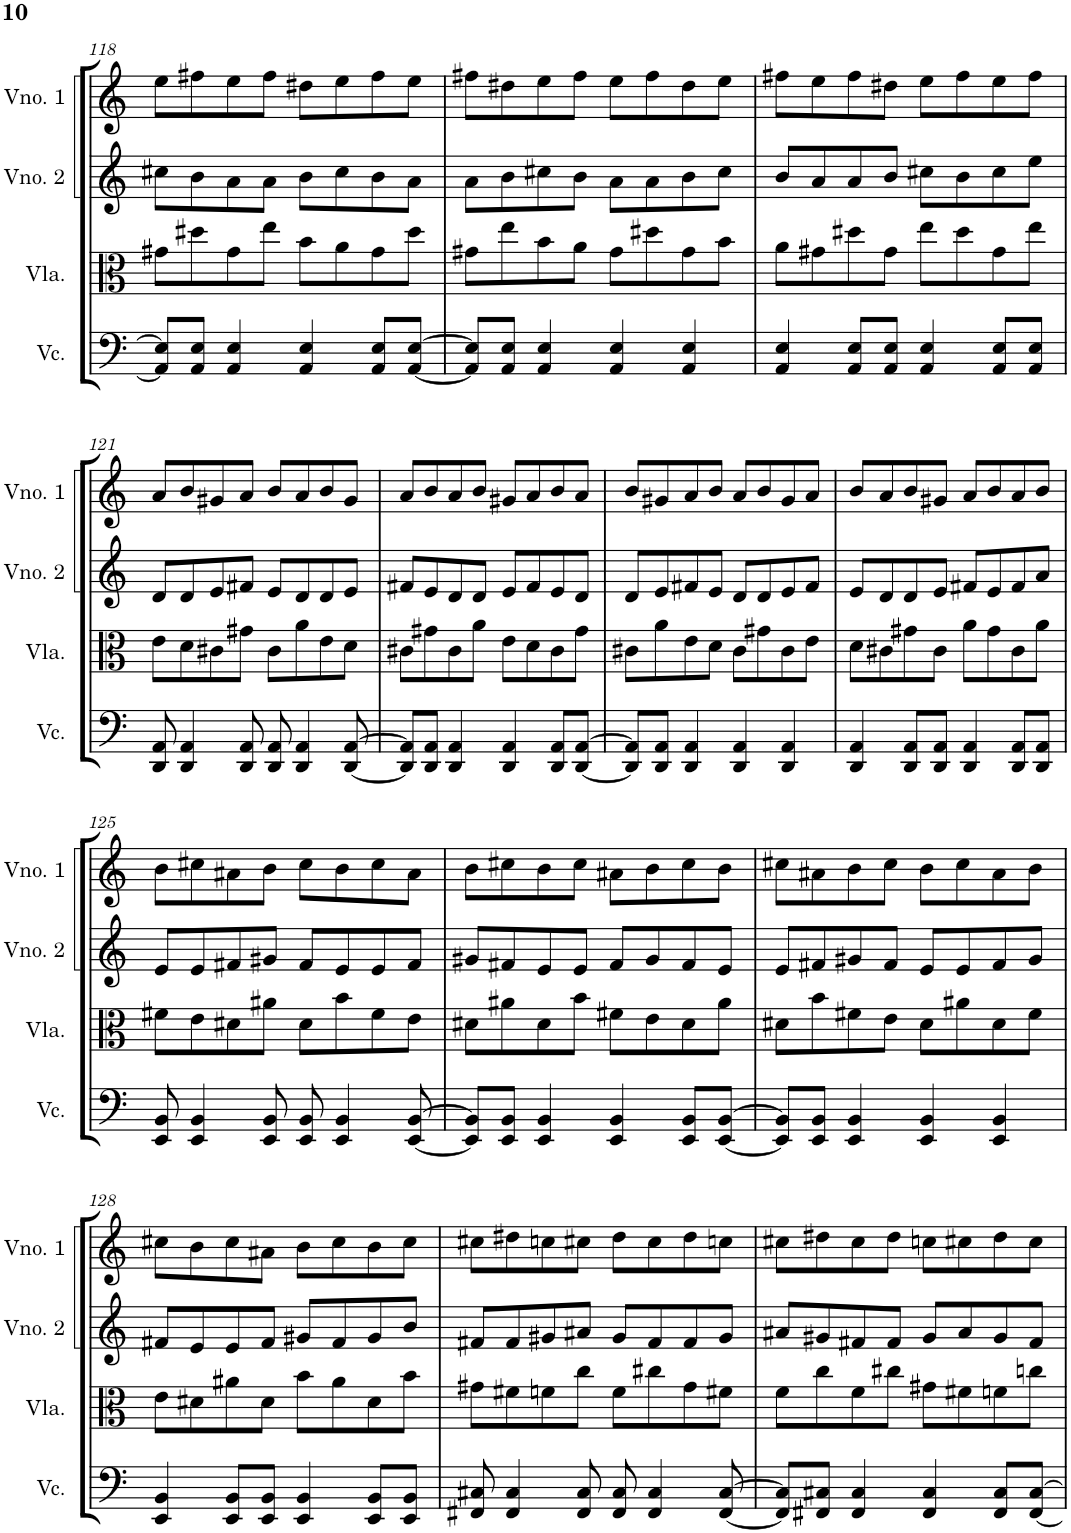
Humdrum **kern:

**kern	**kern	**kern	**kern
*part4	*part3	*part2	*part1
*staff4	*staff3	*staff2	*staff1
*I"Violoncelo	*I"Viola	*I"Violino 2	*I"Violino 1
*I'Vc.	*I'Vla.	*I'Vno. 2	*I'Vno. 1
!!LO:PB:g=z
*clefF4	*clefC3	*clefG2	*clefG2
*k[]	*k[]	*k[]	*k[]
*M4/4	*M4/4	*M4/4	*M4/4
=118	=118	=118	=118
8AA/] 8E/]L	8g#X\L	8cc#X\L	8ee\L
8AA/ 8E/J	8dd#X\	8b\	8ff#X\
4AA/ 4E/	8g#\	8a\	8ee\
.	8ee\J	8a\J	8ff#\J
4AA/ 4E/	8b\L	8b\L	8dd#X\L
.	8a\	8cc#\	8ee\
8AA/ 8E/L	8g#\	8b\	8ff#\
[8AA/ [8E/J	8dd#\J	8a\J	8ee\J
=119	=119	=119	=119
8AA/] 8E/]L	8g#X\L	8a\L	8ff#X\L
8AA/ 8E/J	8ee\	8b\	8dd#X\
4AA/ 4E/	8b\	8cc#X\	8ee\
.	8a\J	8b\J	8ff#\J
4AA/ 4E/	8g#\L	8a\L	8ee\L
.	8dd#X\	8a\	8ff#\
4AA/ 4E/	8g#\	8b\	8dd#\
.	8b\J	8cc#\J	8ee\J
=120	=120	=120	=120
4AA/ 4E/	8a\L	8b/L	8ff#X\L
.	8g#X\	8a/	8ee\
8AA/ 8E/L	8dd#X\	8a/	8ff#\
8AA/ 8E/J	8g#\J	8b/J	8dd#X\J
4AA/ 4E/	8ee\L	8cc#X\L	8ee\L
.	8dd#\	8b\	8ff#\
8AA/ 8E/L	8g#\	8cc#\	8ee\
8AA/ 8E/J	8ee\J	8ee\J	8ff#\J
!!LO:LB:g=z
=121	=121	=121	=121
8DD/ 8AA/	8e\L	8d/L	8a/L
4DD/ 4AA/	8d\	8d/	8b/
.	8c#X\	8e/	8g#X/
8DD/ 8AA/	8g#X\J	8f#X/J	8a/J
8DD/ 8AA/	8c#\L	8e/L	8b/L
4DD/ 4AA/	8a\	8d/	8a/
.	8e\	8d/	8b/
[8DD/ [8AA/	8d\J	8e/J	8g#/J
=122	=122	=122	=122
8DD/] 8AA/]L	8c#X\L	8f#X/L	8a/L
8DD/ 8AA/J	8g#X\	8e/	8b/
4DD/ 4AA/	8c#\	8d/	8a/
.	8a\J	8d/J	8b/J
4DD/ 4AA/	8e\L	8e/L	8g#X/L
.	8d\	8f#/	8a/
8DD/ 8AA/L	8c#\	8e/	8b/
[8DD/ [8AA/J	8g#\J	8d/J	8a/J
=123	=123	=123	=123
8DD/] 8AA/]L	8c#X\L	8d/L	8b/L
8DD/ 8AA/J	8a\	8e/	8g#X/
4DD/ 4AA/	8e\	8f#X/	8a/
.	8d\J	8e/J	8b/J
4DD/ 4AA/	8c#\L	8d/L	8a/L
.	8g#X\	8d/	8b/
4DD/ 4AA/	8c#\	8e/	8g#/
.	8e\J	8f#/J	8a/J
=124	=124	=124	=124
4DD/ 4AA/	8d\L	8e/L	8b/L
.	8c#X\	8d/	8a/
8DD/ 8AA/L	8g#X\	8d/	8b/
8DD/ 8AA/J	8c#\J	8e/J	8g#X/J
4DD/ 4AA/	8a\L	8f#X/L	8a/L
.	8g#\	8e/	8b/
8DD/ 8AA/L	8c#\	8f#/	8a/
8DD/ 8AA/J	8a\J	8a/J	8b/J
!!LO:LB:g=z
=125	=125	=125	=125
8EE/ 8BB/	8f#X\L	8e/L	8b\L
4EE/ 4BB/	8e\	8e/	8cc#X\
.	8d#X\	8f#X/	8a#X\
8EE/ 8BB/	8a#X\J	8g#X/J	8b\J
8EE/ 8BB/	8d#\L	8f#/L	8cc#\L
4EE/ 4BB/	8b\	8e/	8b\
.	8f#\	8e/	8cc#\
[8EE/ [8BB/	8e\J	8f#/J	8a#\J
=126	=126	=126	=126
8EE/] 8BB/]L	8d#X\L	8g#X/L	8b\L
8EE/ 8BB/J	8a#X\	8f#X/	8cc#X\
4EE/ 4BB/	8d#\	8e/	8b\
.	8b\J	8e/J	8cc#\J
4EE/ 4BB/	8f#X\L	8f#/L	8a#X\L
.	8e\	8g#/	8b\
8EE/ 8BB/L	8d#\	8f#/	8cc#\
[8EE/ [8BB/J	8a#\J	8e/J	8b\J
=127	=127	=127	=127
8EE/] 8BB/]L	8d#X\L	8e/L	8cc#X\L
8EE/ 8BB/J	8b\	8f#X/	8a#X\
4EE/ 4BB/	8f#X\	8g#X/	8b\
.	8e\J	8f#/J	8cc#\J
4EE/ 4BB/	8d#\L	8e/L	8b\L
.	8a#X\	8e/	8cc#\
4EE/ 4BB/	8d#\	8f#/	8a#\
.	8f#\J	8g#/J	8b\J
!!LO:LB:g=z
=128	=128	=128	=128
4EE/ 4BB/	8e\L	8f#X/L	8cc#X\L
.	8d#X\	8e/	8b\
8EE/ 8BB/L	8a#X\	8e/	8cc#\
8EE/ 8BB/J	8d#\J	8f#/J	8a#X\J
4EE/ 4BB/	8b\L	8g#X/L	8b\L
.	8a#\	8f#/	8cc#\
8EE/ 8BB/L	8d#\	8g#/	8b\
8EE/ 8BB/J	8b\J	8b/J	8cc#\J
=129	=129	=129	=129
8FF#X/ 8C#X/	8g#X\L	8f#X/L	8cc#X\L
4FF#/ 4C#/	8f#X\	8f#/	8dd#X\
.	8fn\	8g#X/	8ccn\
8FF#/ 8C#/	8cc\J	8a#X/J	8cc#X\J
8FF#/ 8C#/	8f\L	8g#/L	8dd#\L
4FF#/ 4C#/	8cc#X\	8f#/	8cc#\
.	8g#\	8f#/	8dd#\
[8FF#/ [8C#/	8f#X\J	8g#/J	8ccn\J
=130	=130	=130	=130
8FF#/] 8C#/]L	8f\L	8a#X/L	8cc#X\L
8FF#X/ 8C#X/J	8cc\	8g#X/	8dd#X\
4FF#/ 4C#/	8f\	8f#X/	8cc#\
.	8cc#X\J	8f#/J	8dd#\J
4FF#/ 4C#/	8g#X\L	8g#/L	8ccn\L
.	8f#X\	8a#/	8cc#X\
8FF#/ 8C#/L	8fn\	8g#/	8dd#\
[8FF#/ [8C#/J	8ccn\J	8f#/J	8cc#\J
=	=	=	=
*-	*-	*-	*-
